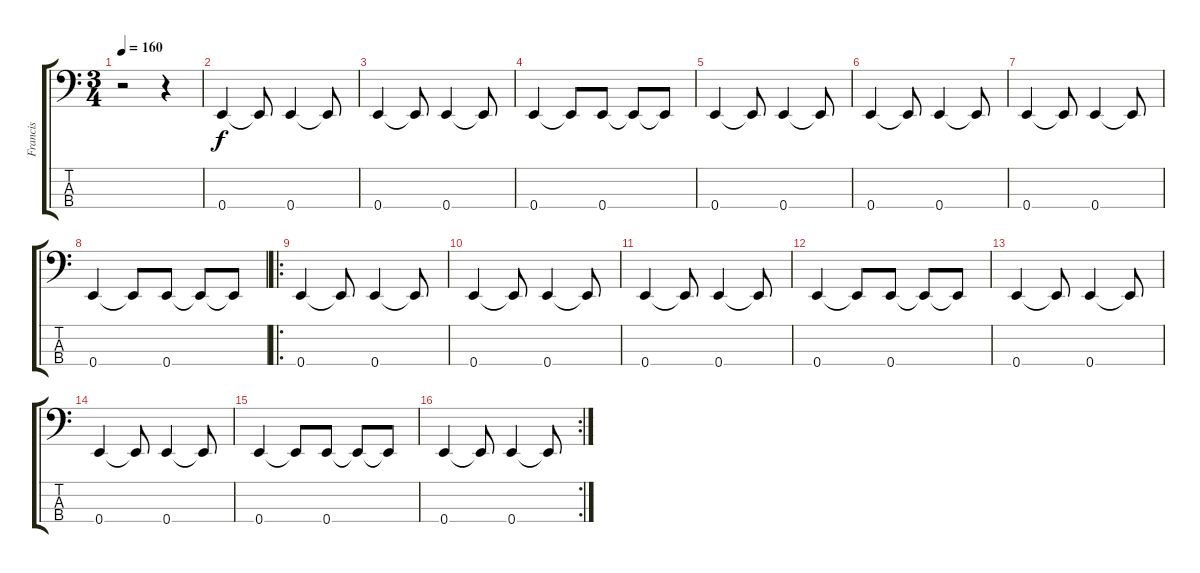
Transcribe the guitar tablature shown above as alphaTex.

\track ("Francis" "Francis") {instrument electricbasspick}
\staff {score tabs}
\tuning (G2 D2 A1 E1) {hide}
\ts (3 4)
\tempo 160
\clef f4
\ks c
r.2{dy f} r.4 |
0.4.4 0.4{t}.8 0.4.4 0.4{t}.8 |
0.4.4 0.4{t}.8 0.4.4 0.4{t}.8 |
0.4.4 0.4{t}.8 0.4.8 0.4{t}.8 0.4{t}.8 |
0.4.4 0.4{t}.8 0.4.4 0.4{t}.8 |
0.4.4 0.4{t}.8 0.4.4 0.4{t}.8 |
0.4.4 0.4{t}.8 0.4.4 0.4{t}.8 |
0.4.4 0.4{t}.8 0.4.8 0.4{t}.8 0.4{t}.8 |
\ro
0.4.4 0.4{t}.8 0.4.4 0.4{t}.8 |
0.4.4 0.4{t}.8 0.4.4 0.4{t}.8 |
0.4.4 0.4{t}.8 0.4.4 0.4{t}.8 |
0.4.4 0.4{t}.8 0.4.8 0.4{t}.8 0.4{t}.8 |
0.4.4 0.4{t}.8 0.4.4 0.4{t}.8 |
0.4.4 0.4{t}.8 0.4.4 0.4{t}.8 |
0.4.4 0.4{t}.8 0.4.8 0.4{t}.8 0.4{t}.8 |
\rc 2
0.4.4 0.4{t}.8 0.4.4 0.4{t}.8
